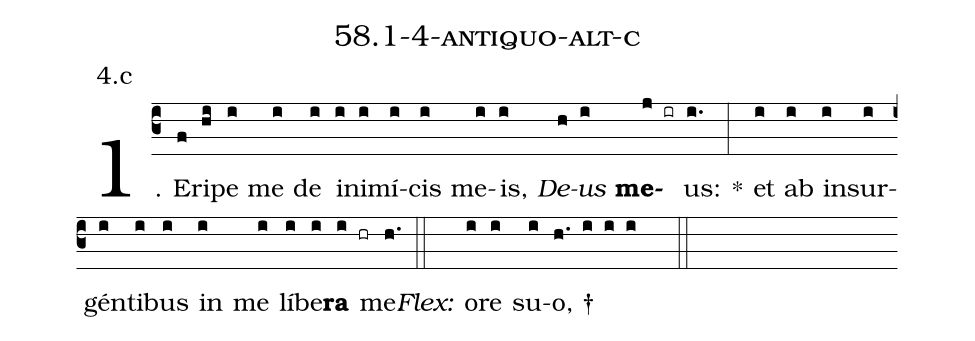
name: 58.1-4-antiquo-alt-c;
annotation: 4.c;
%%
(c3)1. E(f)ri(hi)pe(i) me(i) de(i) in(i)i(i)mí(i)cis(i) me(i)is,(i) <i>De</i>(h)<i>us</i>(i) <b>me</b>(j ir)us:(i.) *(:) et(i) ab(i) in(i)sur(i)gén(i)ti(i)bus(i) in(i) me(i) lí(i)be(i)<b>ra</b>(i hr) me.(h.) (::)
<i>Flex:</i>()  o(i)re(i) su(i)o, †(h. i i i  ::)
